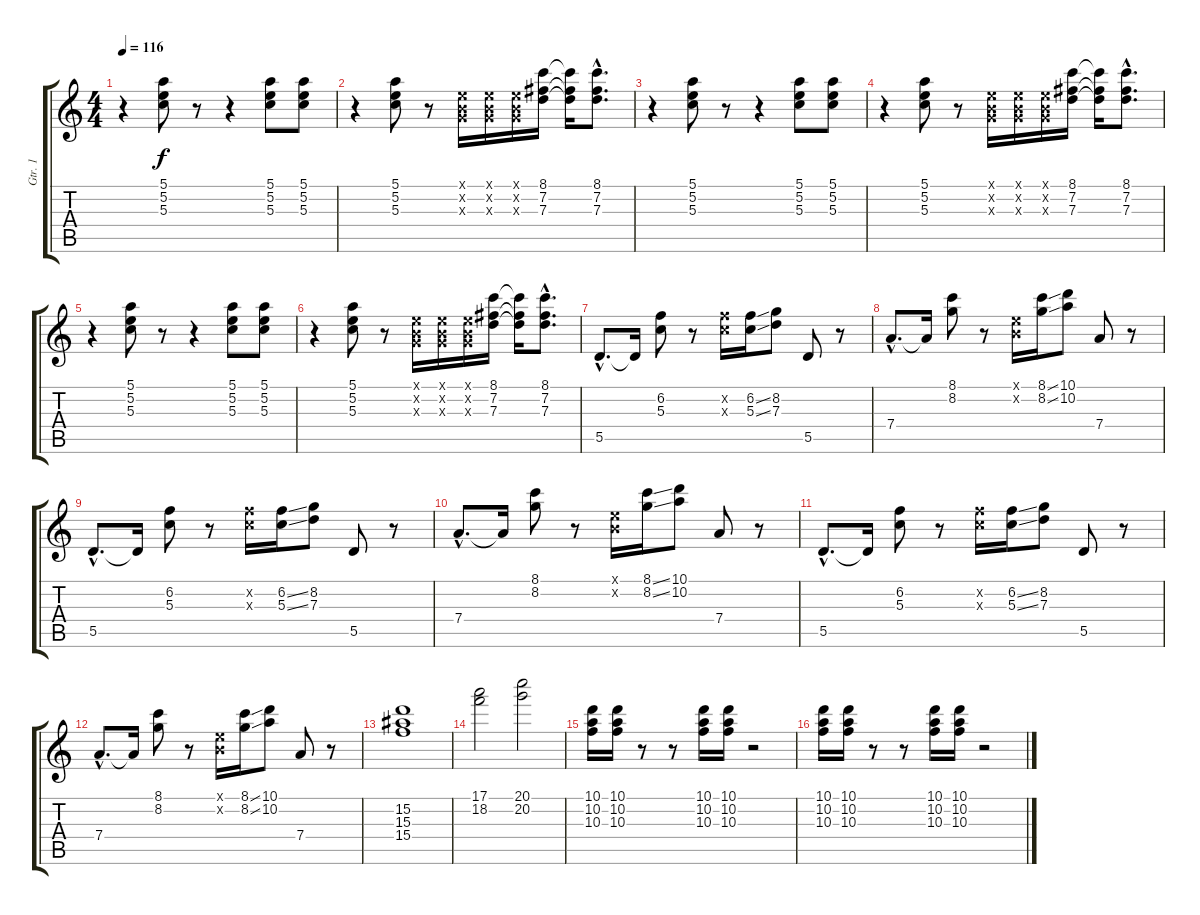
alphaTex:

\track ("Gtr. 1" "Gtr. 1") {instrument distortionguitar}
\staff {score tabs}
\tuning (E4 B3 G3 D3 A2 E2) {hide}
\ts (4 4)
\tempo 116
\clef g2
\ks c
r.4{dy f} (5.1 5.2 5.3).8 r.8 r.4 (5.1 5.2 5.3).8 (5.1 5.2 5.3).8 |
r.4 (5.1 5.2 5.3).8 r.8 (0.1{x} 0.2{x} 0.3{x}).16 (0.1{x} 0.2{x} 0.3{x}).16 (0.1{x} 0.2{x} 0.3{x}).16 (8.1 7.2 7.3).16 (8.1{t} 7.2{t} 7.3{t}).16 (8.1{hac} 7.2{hac} 7.3{hac}).8{d} |
r.4 (5.1 5.2 5.3).8 r.8 r.4 (5.1 5.2 5.3).8 (5.1 5.2 5.3).8 |
r.4 (5.1 5.2 5.3).8 r.8 (0.1{x} 0.2{x} 0.3{x}).16 (0.1{x} 0.2{x} 0.3{x}).16 (0.1{x} 0.2{x} 0.3{x}).16 (8.1 7.2 7.3).16 (8.1{t} 7.2{t} 7.3{t}).16 (8.1{hac} 7.2{hac} 7.3{hac}).8{d} |
r.4 (5.1 5.2 5.3).8 r.8 r.4 (5.1 5.2 5.3).8 (5.1 5.2 5.3).8 |
r.4 (5.1 5.2 5.3).8 r.8 (0.1{x} 0.2{x} 0.3{x}).16 (0.1{x} 0.2{x} 0.3{x}).16 (0.1{x} 0.2{x} 0.3{x}).16 (8.1 7.2 7.3).16 (8.1{t} 7.2{t} 7.3{t}).16 (8.1{hac} 7.2{hac} 7.3{hac}).8{d} |
5.5{hac}.8{d} 5.5{t}.16 (6.2 5.3).8 r.8 (6.2{x} 5.3{x}).16 (6.2{ss} 5.3{ss}).16 (8.2 7.3).8 5.5.8 r.8 |
7.4{hac}.8{d} 7.4{t}.16 (8.1 8.2).8 r.8 (0.1{x} 0.2{x}).16 (8.1{ss} 8.2{ss}).16 (10.1 10.2).8 7.4.8 r.8 |
5.5{hac}.8{d} 5.5{t}.16 (6.2 5.3).8 r.8 (6.2{x} 5.3{x}).16 (6.2{ss} 5.3{ss}).16 (8.2 7.3).8 5.5.8 r.8 |
7.4{hac}.8{d} 7.4{t}.16 (8.1 8.2).8 r.8 (0.1{x} 0.2{x}).16 (8.1{ss} 8.2{ss}).16 (10.1 10.2).8 7.4.8 r.8 |
5.5{hac}.8{d} 5.5{t}.16 (6.2 5.3).8 r.8 (6.2{x} 5.3{x}).16 (6.2{ss} 5.3{ss}).16 (8.2 7.3).8 5.5.8 r.8 |
7.4{hac}.8{d} 7.4{t}.16 (8.1 8.2).8 r.8 (0.1{x} 0.2{x}).16 (8.1{ss} 8.2{ss}).16 (10.1 10.2).8 7.4.8 r.8 |
(15.2 15.3 15.4).1 |
(17.1 18.2).2 (20.1 20.2).2 |
(10.1 10.2 10.3).16 (10.1 10.2 10.3).16 r.8 r.8 (10.1 10.2 10.3).16 (10.1 10.2 10.3).16 r.2 |
(10.1 10.2 10.3).16 (10.1 10.2 10.3).16 r.8 r.8 (10.1 10.2 10.3).16 (10.1 10.2 10.3).16 r.2
